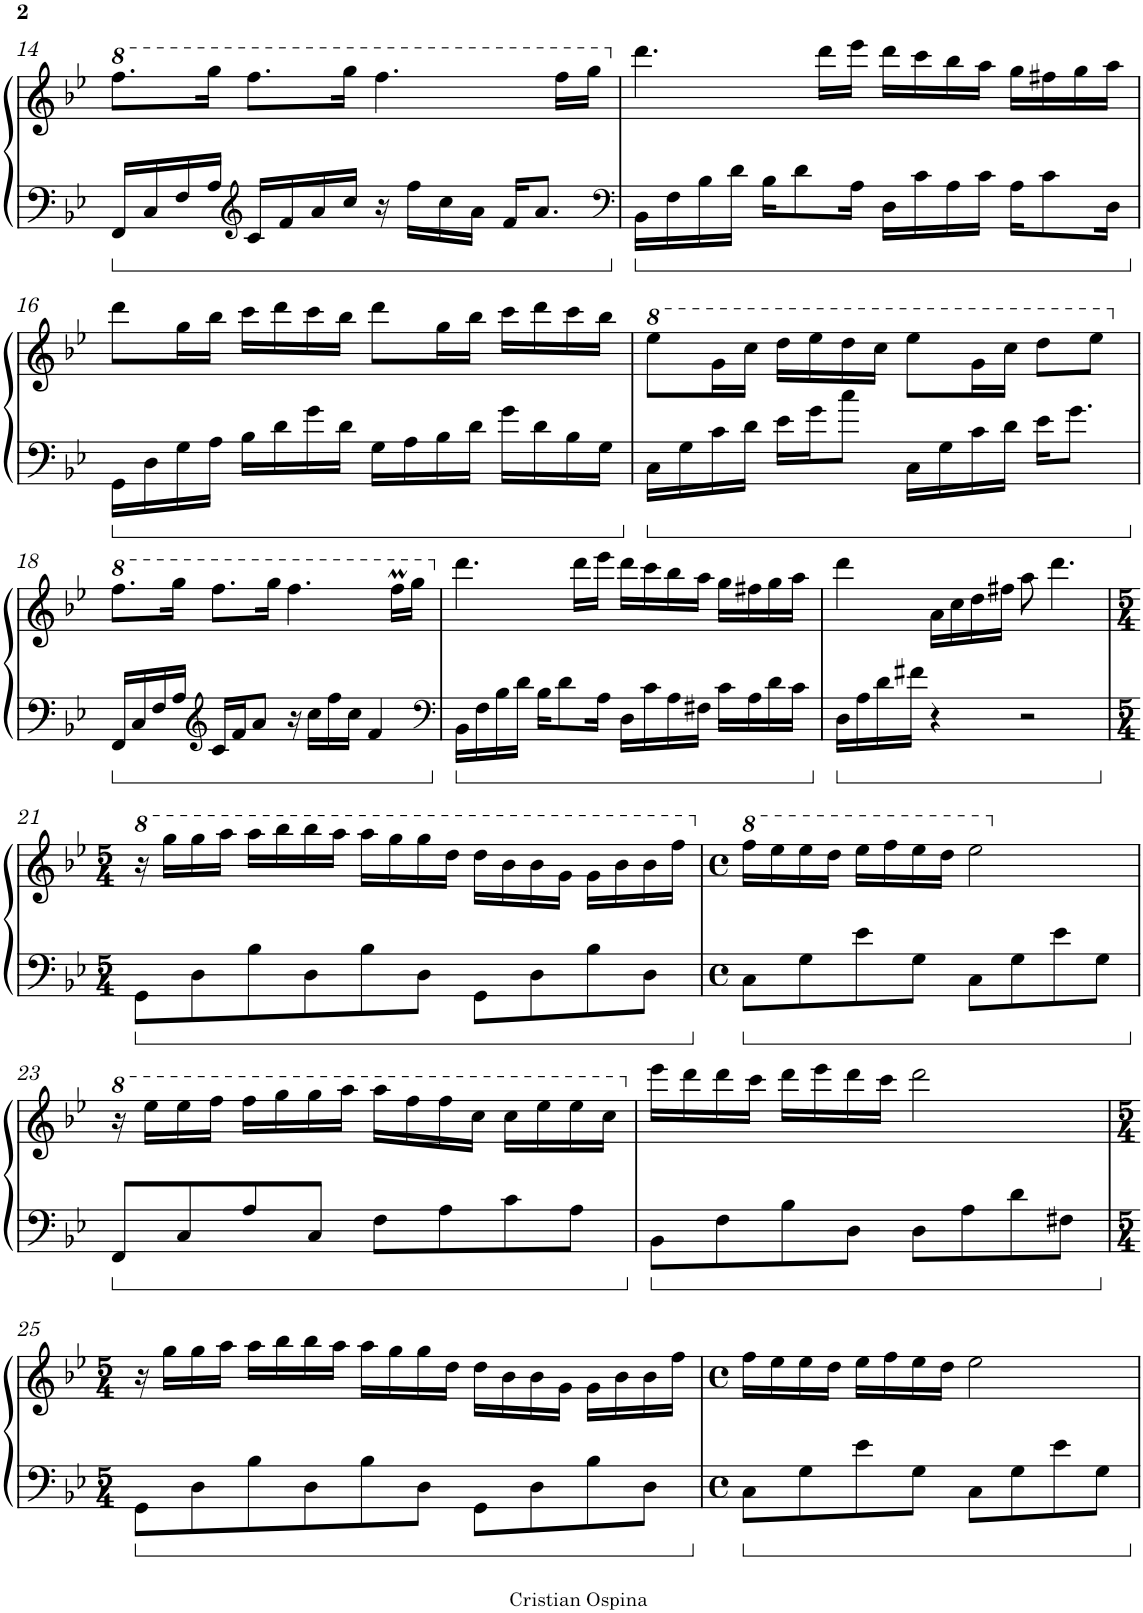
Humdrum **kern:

**kern	**kern
*part1	*part1
*staff2	*staff1
*I"Piano	*
*I'Pno.	*
!!LO:PB:g=z
*clefF4	*clefG2
*k[b-e-]	*k[b-e-]
*M4/4	*M4/4
*met(c)	*met(c)
*	*8va
=14	=14
16FF/LL	8.fff\L
16C/	.
16F/	.
16A/JJ	16ggg\Jk
*clefG2	*
16c/LL	8.fff\L
16f/	.
16a/	.
16cc/JJ	16ggg\Jk
16r	4.fff\
16ff\LL	.
16cc\	.
16a\JJ	.
16f/KL	.
8.a/J	.
.	16fff\LL
.	16ggg\JJ
=15	=15
*clefF4	*
*	*X8va
16BB-\LL	4.ddd\
16F\	.
16B-\	.
16d\JJ	.
16B-\KL	.
8d\	.
.	16ddd\LL
16A\Jk	16eee-\JJ
16D\LL	16ddd\LL
16c\	16ccc\
16A\	16bb-\
16c\JJ	16aa\JJ
16A\KL	16gg\LL
8c\	16ff#X\
.	16gg\
16D\Jk	16aa\JJ
!!LO:LB:g=z
=16	=16
16GG\LL	8ddd\L
16D\	.
16G\	16gg\L
16A\JJ	16bb-\JJ
16B-\LL	16ccc\LL
16d\	16ddd\
16g\	16ccc\
16d\JJ	16bb-\JJ
16G\LL	8ddd\L
16A\	.
16B-\	16gg\L
16d\JJ	16bb-\JJ
16g\LL	16ccc\LL
16d\	16ddd\
16B-\	16ccc\
16G\JJ	16bb-\JJ
=17	=17
*	*8va
16C\LL	8eee-\L
16G\	.
16c\	16gg\L
16d\JJ	16ccc\JJ
16e-\LL	16ddd\LL
16g\J	16eee-\
8cc\J	16ddd\
.	16ccc\JJ
16C\LL	8eee-\L
16G\	.
16c\	16gg\L
16d\JJ	16ccc\JJ
16e-\KL	8ddd\L
8.g\J	.
.	8eee-\J
!!LO:LB:g=z
=18	=18
*	*X8va
*	*8va
16FF/LL	8.fff\L
16C/	.
16F/	.
16A/JJ	16ggg\Jk
*clefG2	*
16c/LL	8.fff\L
16f/J	.
8a/J	.
.	16ggg\Jk
16r	4.fff\
16cc\LL	.
16ff\	.
16cc\JJ	.
4f/	.
.	16fffM\LL
.	16ggg\JJ
=19	=19
*clefF4	*
*	*X8va
16BB-\LL	4.ddd\
16F\	.
16B-\	.
16d\JJ	.
16B-\KL	.
8d\	.
.	16ddd\LL
16A\Jk	16eee-\JJ
16D\LL	16ddd\LL
16c\	16ccc\
16A\	16bb-\
16F#X\JJ	16aa\JJ
16c\LL	16gg\LL
16A\	16ff#X\
16d\	16gg\
16c\JJ	16aa\JJ
=20	=20
16D\LL	4ddd\
16A\	.
16d\	.
16f#X\JJ	.
4r	16a\LL
.	16cc\
.	16dd\
.	16ff#X\JJ
2r	8aa\
.	4.ddd\
!!LO:LB:g=z
=21	=21
*M5/4	*M5/4
*	*8va
8GG\L	16r
.	16ggg\LL
8D\	16ggg\
.	16aaa\JJ
8B-\	16aaa\LL
.	16bbb-\
8D\	16bbb-\
.	16aaa\JJ
8B-\	16aaa\LL
.	16ggg\
8D\J	16ggg\
.	16ddd\JJ
8GG\L	16ddd\LL
.	16bb-\
8D\	16bb-\
.	16gg\JJ
8B-\	16gg\LL
.	16bb-\
8D\J	16bb-\
.	16fff\JJ
=22	=22
*M4/4	*M4/4
*met(c)	*met(c)
*	*X8va
*	*8va
8C\L	16fff\LL
.	16eee-\
8G\	16eee-\
.	16ddd\JJ
8e-\	16eee-\LL
.	16fff\
8G\J	16eee-\
.	16ddd\JJ
8C\L	2eee-\
8G\	.
8e-\	.
8G\J	.
!!LO:LB:g=z
=23	=23
*	*X8va
*	*8va
8FF/L	16r
.	16eee-\LL
8C/	16eee-\
.	16fff\JJ
8A/	16fff\LL
.	16ggg\
8C/J	16ggg\
.	16aaa\JJ
8F\L	16aaa\LL
.	16fff\
8A\	16fff\
.	16ccc\JJ
8c\	16ccc\LL
.	16eee-\
8A\J	16eee-\
.	16ccc\JJ
=24	=24
*	*X8va
8BB-\L	16eee-\LL
.	16ddd\
8F\	16ddd\
.	16ccc\JJ
8B-\	16ddd\LL
.	16eee-\
8D\J	16ddd\
.	16ccc\JJ
8D\L	2ddd\
8A\	.
8d\	.
8F#X\J	.
!!LO:LB:g=z
=25	=25
*M5/4	*M5/4
8GG\L	16r
.	16gg\LL
8D\	16gg\
.	16aa\JJ
8B-\	16aa\LL
.	16bb-\
8D\	16bb-\
.	16aa\JJ
8B-\	16aa\LL
.	16gg\
8D\J	16gg\
.	16dd\JJ
8GG\L	16dd\LL
.	16b-\
8D\	16b-\
.	16g\JJ
8B-\	16g\LL
.	16b-\
8D\J	16b-\
.	16ff\JJ
=26	=26
*M4/4	*M4/4
*met(c)	*met(c)
8C\L	16ff\LL
.	16ee-\
8G\	16ee-\
.	16dd\JJ
8e-\	16ee-\LL
.	16ff\
8G\J	16ee-\
.	16dd\JJ
8C\L	2ee-\
8G\	.
8e-\	.
8G\J	.
=	=
*-	*-
